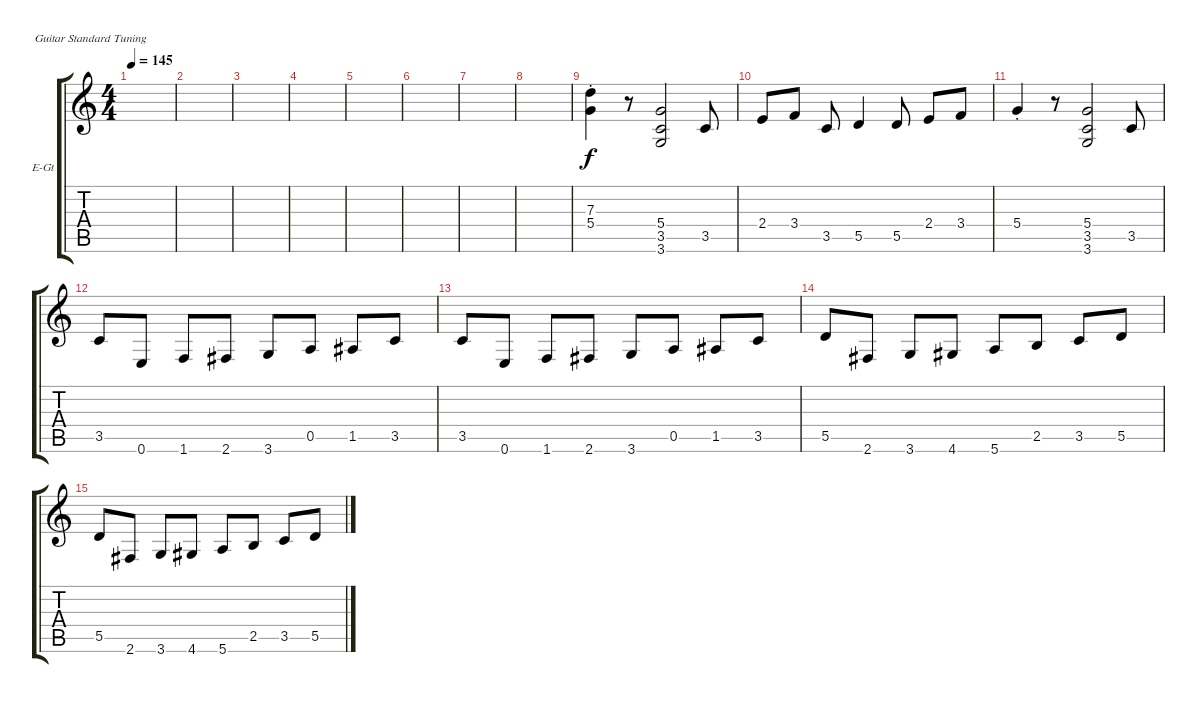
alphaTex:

\defaultSystemsLayout 4
\bracketExtendMode groupsimilarinstruments
\firstSystemTrackNameOrientation horizontal
\otherSystemsTrackNameOrientation horizontal
\track ("Electric Guitar" "E-Gt") {instrument overdrivenguitar}
\staff {score tabs}
\tuning (E4 B3 G3 D3 A2 E2)
\ts (4 4)
\tempo 145
\clef g2
\scale
0.333333
\ks c
|
\scale
0.333333 |
\scale
0.333333 |
\scale
0.333333 |
\scale
0.333333 |
|
|
|
(7.3{st} 5.4{st}).4 r.8 (3.6 3.5 5.4).2 3.5.8 |
2.4.8 3.4.8 3.5.8 5.5.4 5.5.8 2.4.8 3.4.8 |
5.4{st}.4 r.8 (5.4 3.5 3.6).2 3.5.8 |
3.5.8 0.6.8 1.6.8 2.6.8 3.6.8 0.5.8 1.5.8 3.5.8 |
3.5.8 0.6.8 1.6.8 2.6.8 3.6.8 0.5.8 1.5.8 3.5.8 |
5.5.8 2.6.8 3.6.8 4.6.8 5.6.8 2.5.8 3.5.8 5.5.8 |
5.5.8 2.6.8 3.6.8 4.6.8 5.6.8 2.5.8 3.5.8 5.5.8
